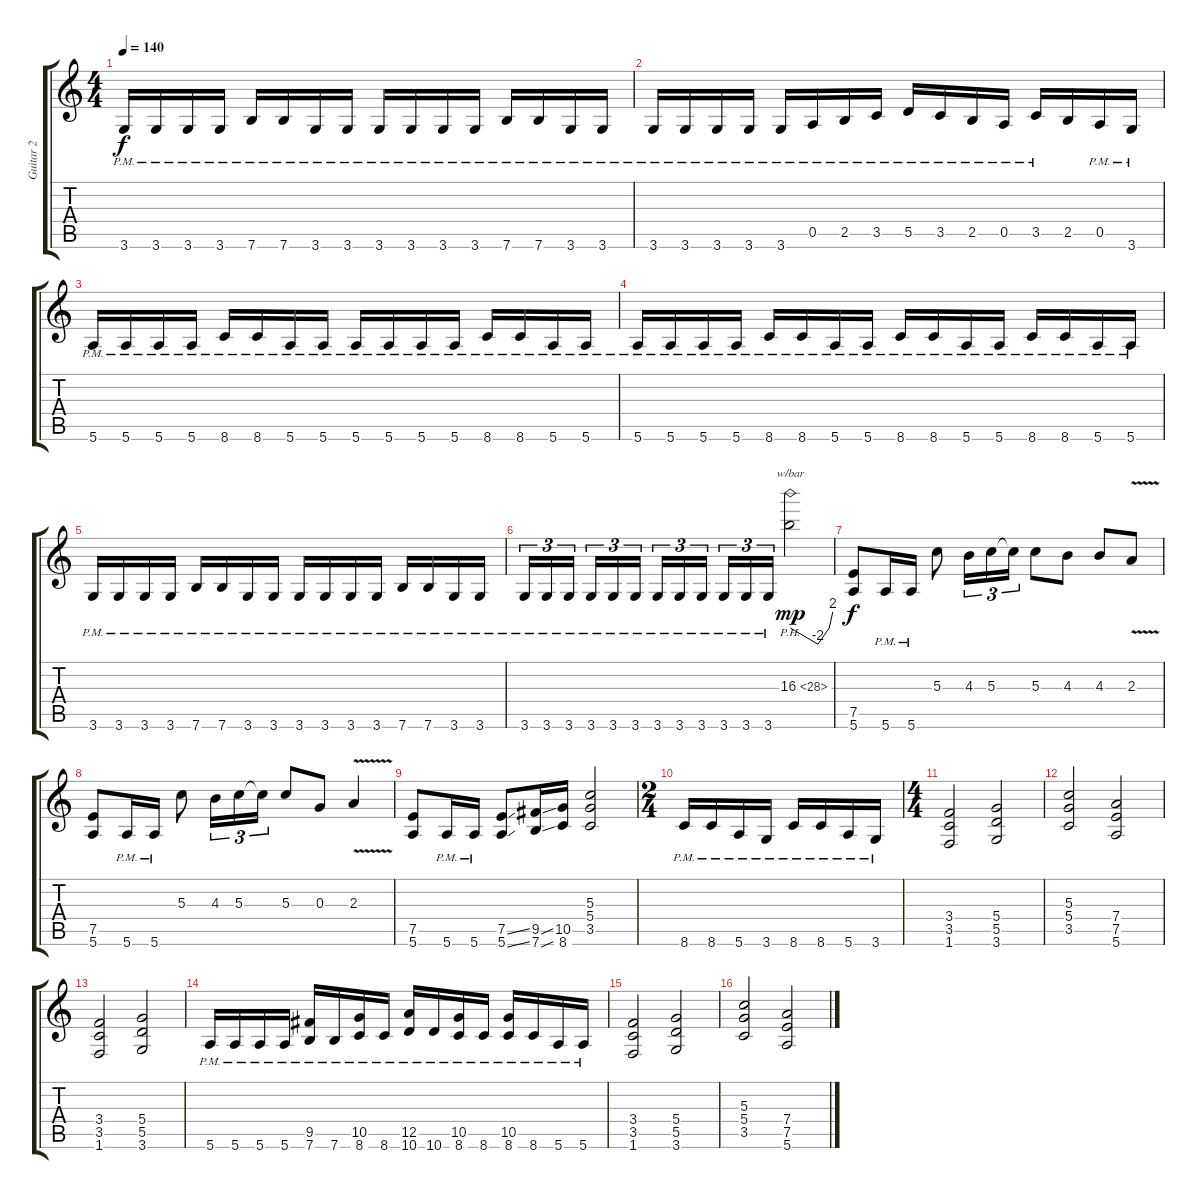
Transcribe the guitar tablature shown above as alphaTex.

\track ("Guitar 2" "Guitar 2") {instrument distortionguitar}
\staff {score tabs}
\tuning (E4 B3 G3 D3 A2 E2) {hide}
\ts (4 4)
\tempo 140
\clef g2
\ks c
3.6{pm}.16{dy f} 3.6{pm}.16 3.6{pm}.16 3.6{pm}.16 7.6{pm}.16 7.6{pm}.16 3.6{pm}.16 3.6{pm}.16 3.6{pm}.16 3.6{pm}.16 3.6{pm}.16 3.6{pm}.16 7.6{pm}.16 7.6{pm}.16 3.6{pm}.16 3.6{pm}.16 |
3.6{pm}.16 3.6{pm}.16 3.6{pm}.16 3.6{pm}.16 3.6{pm}.16 0.5{pm}.16 2.5{pm}.16 3.5{pm}.16 5.5{pm}.16 3.5{pm}.16 2.5{pm}.16 0.5{pm}.16 3.5{pm}.16 2.5.16 0.5{pm}.16 3.6{pm}.16 |
5.6{pm}.16 5.6{pm}.16 5.6{pm}.16 5.6{pm}.16 8.6{pm}.16 8.6{pm}.16 5.6{pm}.16 5.6{pm}.16 5.6{pm}.16 5.6{pm}.16 5.6{pm}.16 5.6{pm}.16 8.6{pm}.16 8.6{pm}.16 5.6{pm}.16 5.6{pm}.16 |
5.6{pm}.16 5.6{pm}.16 5.6{pm}.16 5.6{pm}.16 8.6{pm}.16 8.6{pm}.16 5.6{pm}.16 5.6{pm}.16 8.6{pm}.16 8.6{pm}.16 5.6{pm}.16 5.6{pm}.16 8.6{pm}.16 8.6{pm}.16 5.6{pm}.16 5.6{pm}.16 |
3.6{pm}.16 3.6{pm}.16 3.6{pm}.16 3.6{pm}.16 7.6{pm}.16 7.6{pm}.16 3.6{pm}.16 3.6{pm}.16 3.6{pm}.16 3.6{pm}.16 3.6{pm}.16 3.6{pm}.16 7.6{pm}.16 7.6{pm}.16 3.6{pm}.16 3.6{pm}.16 |
3.6{pm}.16{tu (3 2)} 3.6{pm}.16{tu (3 2)} 3.6{pm}.16{tu (3 2)} 3.6{pm}.16{tu (3 2)} 3.6{pm}.16{tu (3 2)} 3.6{pm}.16{tu (3 2)} 3.6{pm}.16{tu (3 2)} 3.6{pm}.16{tu (3 2)} 3.6{pm}.16{tu (3 2)} 3.6{pm}.16{tu (3 2)} 3.6{pm}.16{tu (3 2)} 3.6{pm}.16{tu (3 2)} 16.3{ph 12}.2{tbe (custom default 0 0 39 -8 55 0 60 8) dy mp} |
(7.5 5.6).8{dy f volume 8} 5.6{pm}.16 5.6{pm}.16 5.3.8 4.3.16{tu (3 2)} 5.3.16{tu (3 2)} 5.3{t}.16{tu (3 2)} 5.3.8 4.3.8 4.3.8 2.3{v}.8 |
(7.5 5.6).8 5.6{pm}.16 5.6{pm}.16 5.3.8 4.3.16{tu (3 2)} 5.3.16{tu (3 2)} 5.3{t}.16{tu (3 2)} 5.3.8 0.3.8 2.3{v}.4 |
(7.5 5.6).8 5.6{pm}.16 5.6{pm}.16 (7.5{ss} 5.6{ss}).8 (9.5{ss} 7.6{ss}).16 (10.5 8.6).16 (5.3 5.4 3.5).2 |
\ts (2 4)
8.6{pm}.16{volume 10} 8.6{pm}.16 5.6{pm}.16 3.6{pm}.16 8.6{pm}.16 8.6{pm}.16 5.6{pm}.16 3.6{pm}.16 |
\ts (4 4)
(3.4 3.5 1.6).2 (5.4 5.5 3.6).2 |
(5.3 5.4 3.5).2 (7.4 7.5 5.6).2 |
(3.4 3.5 1.6).2 (5.4 5.5 3.6).2 |
5.6{pm}.16 5.6{pm}.16 5.6{pm}.16 5.6{pm}.16 (9.5{pm} 7.6{pm}).16 7.6{pm}.16 (10.5{pm} 8.6{pm}).16 8.6{pm}.16 (12.5{pm} 10.6{pm}).16 10.6{pm}.16 (10.5{pm} 8.6{pm}).16 8.6{pm}.16 (10.5{pm} 8.6{pm}).16 8.6{pm}.16 5.6{pm}.16 5.6{pm}.16 |
(3.4 3.5 1.6).2 (5.4 5.5 3.6).2 |
(5.3 5.4 3.5).2 (7.4 7.5 5.6).2
